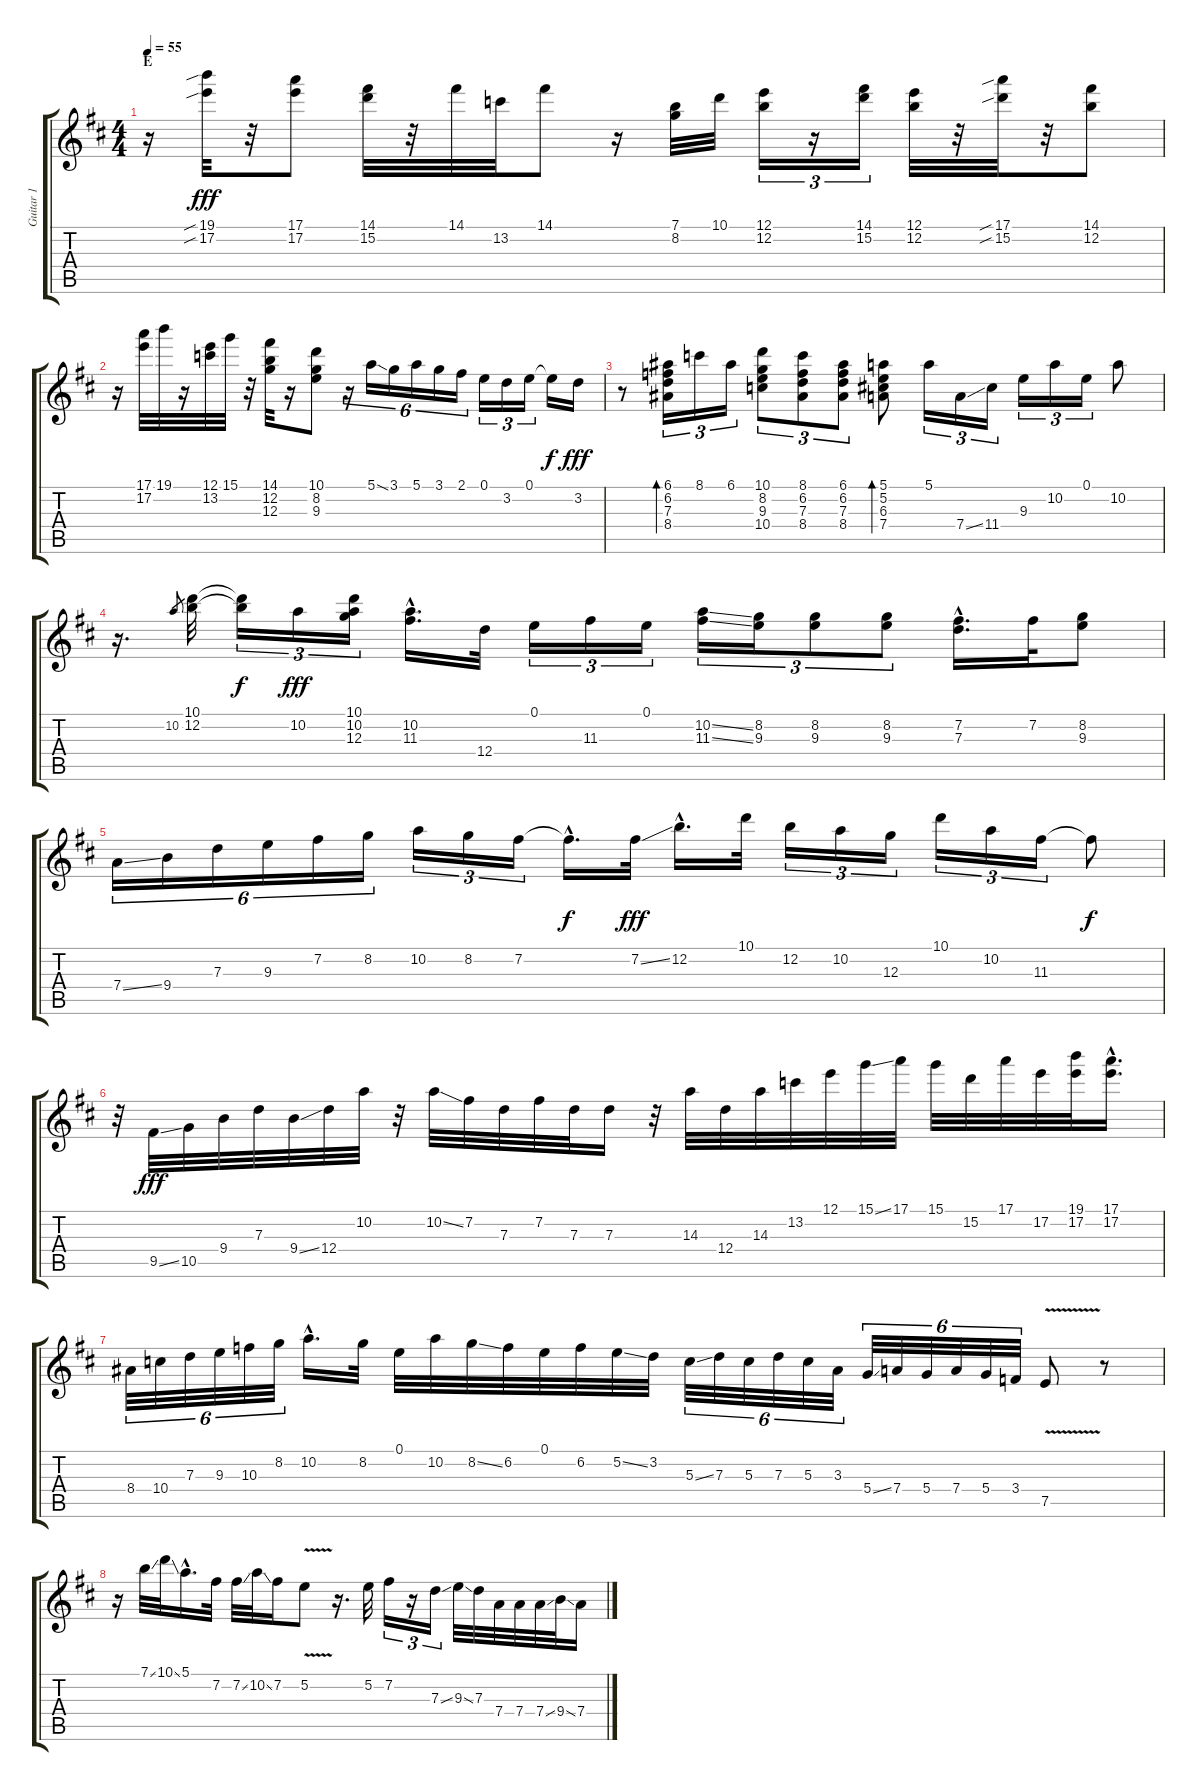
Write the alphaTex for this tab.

\track ("Guitar 1" "Guitar 1") {instrument acousticguitarsteel}
\staff {score tabs}
\tuning (E4 B3 G3 D3 A2 E2) {hide}
\ts (4 4)
\section ("" "E")
\tempo 55
\clef g2
\ks d
r.16{dy fff} (19.1{sib} 17.2{sib}).32 r.32 (17.1 17.2).8 (14.1 15.2).32 r.32 14.1.32 13.2.32 14.1.8 r.16 (7.1 8.2).32 10.1.32 (12.1 12.2).16{tu (3 2)} r.16{tu (3 2)} (14.1 15.2).16{tu (3 2)} (12.1 12.2).32 r.32 (17.1{sib} 15.2{sib}).32 r.32 (14.1 12.2).8 |
r.16 (17.1 17.2).32 19.1.32 r.16 (12.1 13.2).32 15.1.32 r.32 (14.1 12.2 12.3).32 r.16 (10.1 8.2 9.3).8 r.16{tu (6 4)} 5.1{ss}.16{tu (6 4)} 3.1.16{tu (6 4)} 5.1.16{tu (6 4)} 3.1.16{tu (6 4)} 2.1.16{tu (6 4)} 0.1.16{tu (3 2)} 3.2.16{tu (3 2)} 0.1.16{tu (3 2)} 0.1{t}.16{dy f} 3.2.16{dy fff} |
r.8 (6.1 6.2 7.3 8.4).16{tu (3 2) bd 240} 8.1.16{tu (3 2)} 6.1.16{tu (3 2)} (10.1 8.2 9.3 10.4).8{tu (3 2)} (8.1 6.2 7.3 8.4).8{tu (3 2)} (6.1 6.2 7.3 8.4).8{tu (3 2)} (5.1 5.2 6.3 7.4).8{bd 240} 5.1.16{tu (3 2)} 7.4{ss}.16{tu (3 2)} 11.4.16{tu (3 2)} 9.3.16{tu (3 2)} 10.2.16{tu (3 2)} 0.1.16{tu (3 2)} 10.2.8 |
r.16{d} 10.2.8{gr} (10.1 12.2).32 (10.1{t} 12.2{t}).16{tu (3 2) dy f} 10.2.16{tu (3 2) dy fff} (10.1 10.2 12.3).16{tu (3 2)} (10.2{hac} 11.3{hac}).16{d} 12.4.32 0.1.16{tu (3 2)} 11.3.16{tu (3 2)} 0.1.16{tu (3 2)} (10.2{ss} 11.3{ss}).16{tu (3 2)} (8.2 9.3).16{tu (3 2)} (8.2 9.3).8{tu (3 2)} (8.2 9.3).8{tu (3 2)} (7.2{hac} 7.3{hac}).16{d} 7.2.32 (8.2 9.3).8 |
7.4{ss}.16{tu (6 4)} 9.4.16{tu (6 4)} 7.3.16{tu (6 4)} 9.3.16{tu (6 4)} 7.2.16{tu (6 4)} 8.2.16{tu (6 4)} 10.2.16{tu (3 2)} 8.2.16{tu (3 2)} 7.2.16{tu (3 2)} 7.2{hac t}.16{d dy f} 7.2{ss}.32{dy fff} 12.2{hac}.16{d} 10.1.32 12.2.16{tu (3 2)} 10.2.16{tu (3 2)} 12.3.16{tu (3 2)} 10.1.16{tu (3 2)} 10.2.16{tu (3 2)} 11.3.16{tu (3 2)} 11.3{t}.8{dy f} |
r.32 9.5{ss}.32{dy fff} 10.5.32 9.4.32 7.3.32 9.4{ss}.32 12.4.32 10.2.32 r.32 10.2{ss}.32 7.2.32 7.3.32 7.2.32 7.3.32 7.3.16 r.32 14.3.32 12.4.32 14.3.32 13.2.32 12.1.32 15.1{ss}.32 17.1.32 15.1.32 15.2.32 17.1.32 17.2.32 (19.1 17.2).32 (17.1{hac} 17.2{hac}).16{d} |
8.4.32{tu (6 4)} 10.4.32{tu (6 4)} 7.3.32{tu (6 4)} 9.3.32{tu (6 4)} 10.3.32{tu (6 4)} 8.2.32{tu (6 4)} 10.2{hac}.16{d} 8.2.32 0.1.32 10.2.32 8.2{ss}.32 6.2.32 0.1.32 6.2.32 5.2{ss}.32 3.2.32 5.3{ss}.32{tu (6 4)} 7.3.32{tu (6 4)} 5.3.32{tu (6 4)} 7.3.32{tu (6 4)} 5.3.32{tu (6 4)} 3.3.32{tu (6 4)} 5.4{ss}.32{tu (6 4)} 7.4.32{tu (6 4)} 5.4.32{tu (6 4)} 7.4.32{tu (6 4)} 5.4.32{tu (6 4)} 3.4.32{tu (6 4)} 7.5{v}.8 r.8 |
r.16 7.1{ss}.32 10.1{ss}.32 5.1{hac}.16{d} 7.2.32 7.2{ss}.32 10.2{ss}.32 7.2.16 5.2{v}.8 r.16{d} 5.2.32 7.2.16{tu (3 2)} r.16{tu (3 2)} 7.3{ss}.16{tu (3 2)} 9.3{ss}.32 7.3.32 7.4.32 7.4.32 7.4{ss}.32 9.4{ss}.32 7.4.16
